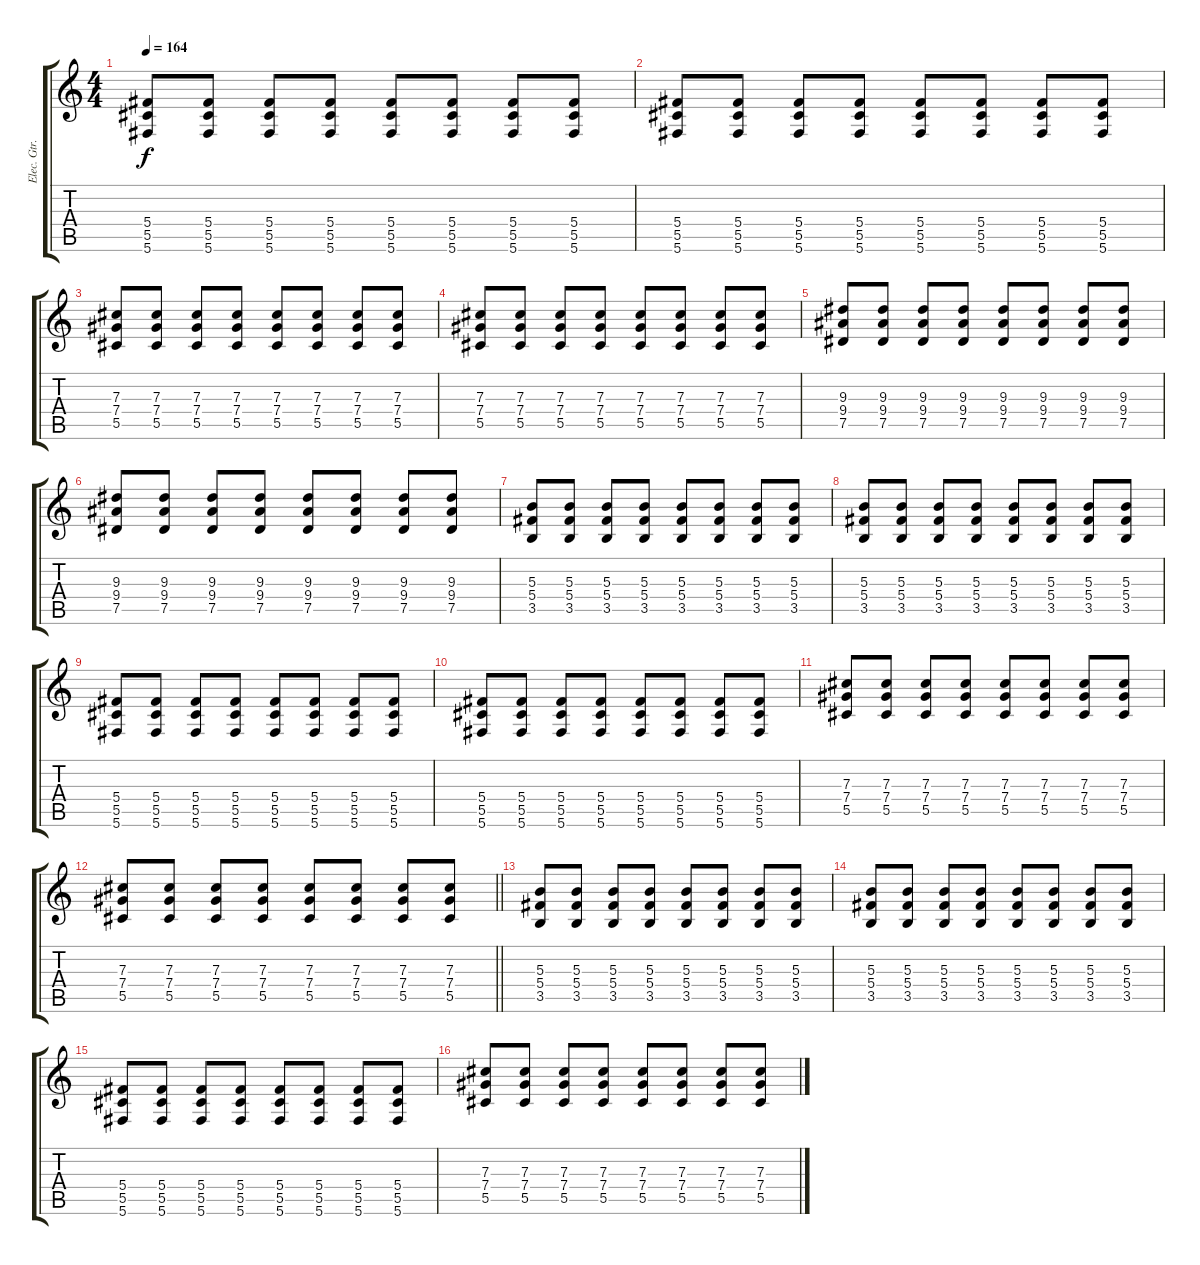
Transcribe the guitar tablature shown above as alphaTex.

\track ("Elec. Gtr. 1" "Elec. Gtr.") {instrument distortionguitar}
\staff {score tabs}
\tuning (Eb4 Bb3 Gb3 Db3 Ab2 Db2) {hide}
\ts (4 4)
\tempo 164
\clef g2
\ks c
(5.4 5.5 5.6).8{dy f} (5.4 5.5 5.6).8 (5.4 5.5 5.6).8 (5.4 5.5 5.6).8 (5.4 5.5 5.6).8 (5.4 5.5 5.6).8 (5.4 5.5 5.6).8 (5.4 5.5 5.6).8 |
(5.4 5.5 5.6).8 (5.4 5.5 5.6).8 (5.4 5.5 5.6).8 (5.4 5.5 5.6).8 (5.4 5.5 5.6).8 (5.4 5.5 5.6).8 (5.4 5.5 5.6).8 (5.4 5.5 5.6).8 |
(7.3 7.4 5.5).8 (7.3 7.4 5.5).8 (7.3 7.4 5.5).8 (7.3 7.4 5.5).8 (7.3 7.4 5.5).8 (7.3 7.4 5.5).8 (7.3 7.4 5.5).8 (7.3 7.4 5.5).8 |
(7.3 7.4 5.5).8 (7.3 7.4 5.5).8 (7.3 7.4 5.5).8 (7.3 7.4 5.5).8 (7.3 7.4 5.5).8 (7.3 7.4 5.5).8 (7.3 7.4 5.5).8 (7.3 7.4 5.5).8 |
(9.3 9.4 7.5).8 (9.3 9.4 7.5).8 (9.3 9.4 7.5).8 (9.3 9.4 7.5).8 (9.3 9.4 7.5).8 (9.3 9.4 7.5).8 (9.3 9.4 7.5).8 (9.3 9.4 7.5).8 |
(9.3 9.4 7.5).8 (9.3 9.4 7.5).8 (9.3 9.4 7.5).8 (9.3 9.4 7.5).8 (9.3 9.4 7.5).8 (9.3 9.4 7.5).8 (9.3 9.4 7.5).8 (9.3 9.4 7.5).8 |
(5.3 5.4 3.5).8 (5.3 5.4 3.5).8 (5.3 5.4 3.5).8 (5.3 5.4 3.5).8 (5.3 5.4 3.5).8 (5.3 5.4 3.5).8 (5.3 5.4 3.5).8 (5.3 5.4 3.5).8 |
(5.3 5.4 3.5).8 (5.3 5.4 3.5).8 (5.3 5.4 3.5).8 (5.3 5.4 3.5).8 (5.3 5.4 3.5).8 (5.3 5.4 3.5).8 (5.3 5.4 3.5).8 (5.3 5.4 3.5).8 |
(5.4 5.5 5.6).8 (5.4 5.5 5.6).8 (5.4 5.5 5.6).8 (5.4 5.5 5.6).8 (5.4 5.5 5.6).8 (5.4 5.5 5.6).8 (5.4 5.5 5.6).8 (5.4 5.5 5.6).8 |
(5.4 5.5 5.6).8 (5.4 5.5 5.6).8 (5.4 5.5 5.6).8 (5.4 5.5 5.6).8 (5.4 5.5 5.6).8 (5.4 5.5 5.6).8 (5.4 5.5 5.6).8 (5.4 5.5 5.6).8 |
(7.3 7.4 5.5).8 (7.3 7.4 5.5).8 (7.3 7.4 5.5).8 (7.3 7.4 5.5).8 (7.3 7.4 5.5).8 (7.3 7.4 5.5).8 (7.3 7.4 5.5).8 (7.3 7.4 5.5).8 |
\barLineRight lightlight
(7.3 7.4 5.5).8 (7.3 7.4 5.5).8 (7.3 7.4 5.5).8 (7.3 7.4 5.5).8 (7.3 7.4 5.5).8 (7.3 7.4 5.5).8 (7.3 7.4 5.5).8 (7.3 7.4 5.5).8 |
\section ("" "")
(5.3 5.4 3.5).8 (5.3 5.4 3.5).8 (5.3 5.4 3.5).8 (5.3 5.4 3.5).8 (5.3 5.4 3.5).8 (5.3 5.4 3.5).8 (5.3 5.4 3.5).8 (5.3 5.4 3.5).8 |
(5.3 5.4 3.5).8 (5.3 5.4 3.5).8 (5.3 5.4 3.5).8 (5.3 5.4 3.5).8 (5.3 5.4 3.5).8 (5.3 5.4 3.5).8 (5.3 5.4 3.5).8 (5.3 5.4 3.5).8 |
(5.4 5.5 5.6).8 (5.4 5.5 5.6).8 (5.4 5.5 5.6).8 (5.4 5.5 5.6).8 (5.4 5.5 5.6).8 (5.4 5.5 5.6).8 (5.4 5.5 5.6).8 (5.4 5.5 5.6).8 |
(7.3 7.4 5.5).8 (7.3 7.4 5.5).8 (7.3 7.4 5.5).8 (7.3 7.4 5.5).8 (7.3 7.4 5.5).8 (7.3 7.4 5.5).8 (7.3 7.4 5.5).8 (7.3 7.4 5.5).8
